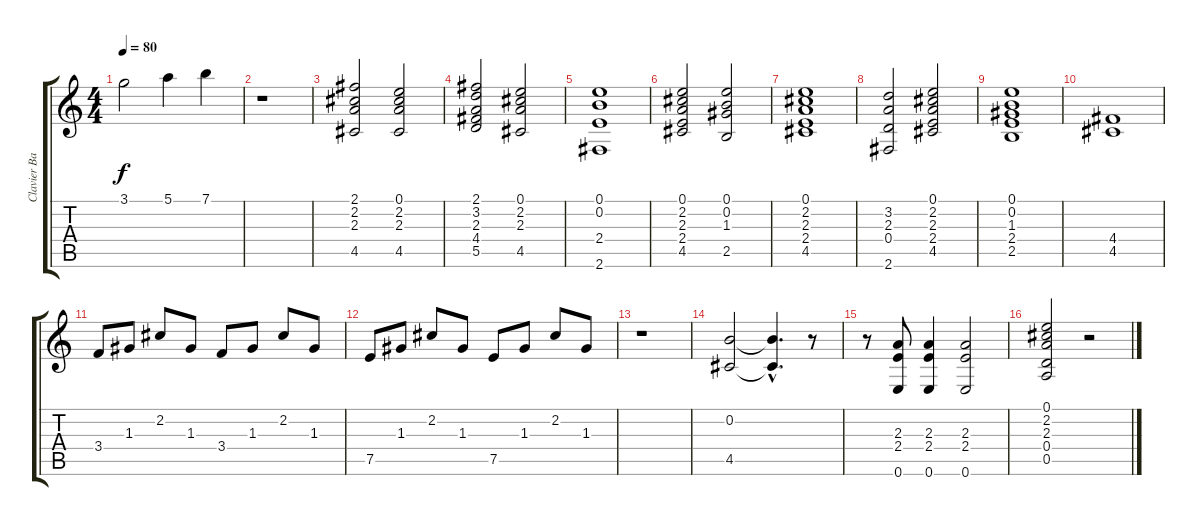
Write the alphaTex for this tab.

\track ("Clavier Bas" "Clavier Ba") {instrument acousticgrandpiano}
\staff {score tabs}
\tuning (E5 B4 G4 D4 A3 E3) {hide}
\ts (4 4)
\tempo 80
\clef g2
\ks c
3.1{t}.2{dy f} 5.1.4 7.1.4 |
r.1 |
(2.1 2.2 2.3 4.5).2 (0.1 2.2 2.3 4.5).2 |
(2.1 3.2 2.3 4.4 5.5).2 (0.1 2.2 2.3 4.5).2 |
(0.1 0.2 2.4 2.6).1 |
(0.1 2.2 2.3 2.4 4.5).2 (0.1 0.2 1.3 2.5).2 |
(0.1 2.2 2.3 2.4 4.5).1 |
(3.2 2.3 0.4 2.6).2 (0.1 2.2 2.3 2.4 4.5).2 |
(0.1 0.2 1.3 2.4 2.5).1 |
(4.4 4.5).1 |
3.4.8 1.3.8 2.2.8 1.3.8 3.4.8 1.3.8 2.2.8 1.3.8 |
7.5.8 1.3.8 2.2.8 1.3.8 7.5.8 1.3.8 2.2.8 1.3.8 |
r.1 |
(0.2 4.5).2 (0.2{hac t} 4.5{hac t}).4{d} r.8 |
r.8 (2.3 2.4 0.6).8 (2.3 2.4 0.6).4 (2.3 2.4 0.6).2 |
(0.1 2.2 2.3 0.4 0.5).2 r.2
